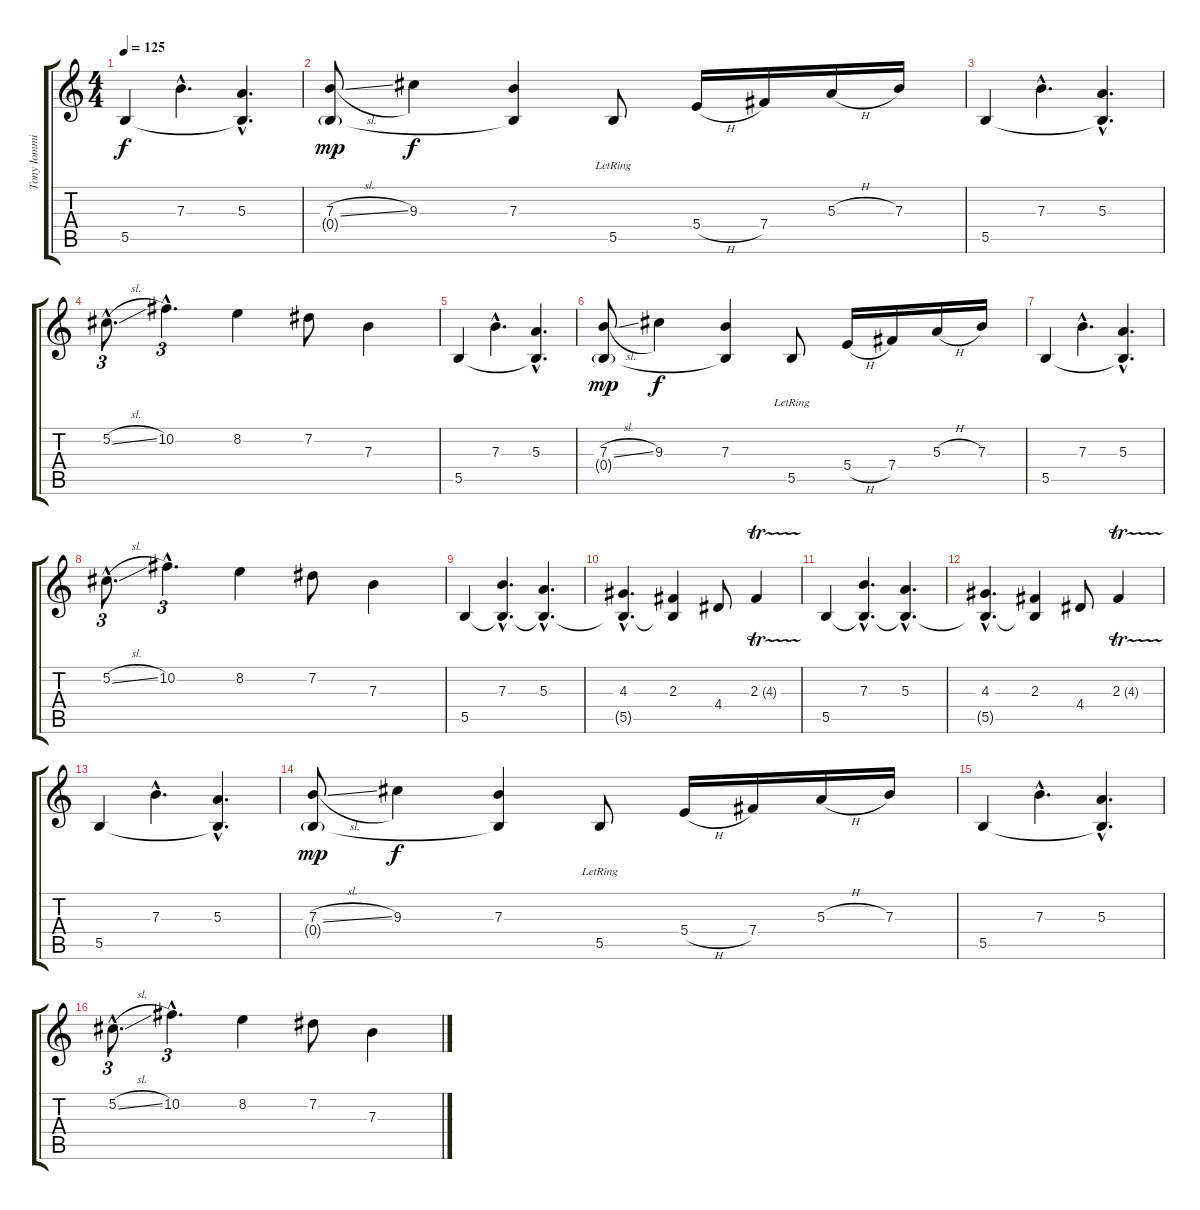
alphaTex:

\track ("Tony Iommi" "Tony Iommi") {instrument overdrivenguitar}
\staff {score tabs}
\tuning (Db4 Ab3 E3 B2 Gb2 Db2) {hide}
\ts (4 4)
\tempo 125
\clef g2
\ks c
5.5.4{dy f} 7.3{hac}.4{d} (5.3{hac} 5.5{hac t}).4{d} |
(7.3{sl} 0.4{g}).8{dy mp} 9.3.4{dy f} (7.3 0.4{t}).4 5.5{lr}.8 5.4{h}.16 7.4.16 5.3{h}.16 7.3.16 |
5.5.4 7.3{hac}.4{d} (5.3{hac} 5.5{hac t}).4{d} |
5.2{sl hac}.8{d tu (3 2)} 10.2{hac}.4{d tu (3 2)} 8.2.4 7.2.8 7.3.4 |
5.5.4 7.3{hac}.4{d} (5.3{hac} 5.5{hac t}).4{d} |
(7.3{sl} 0.4{g}).8{dy mp} 9.3.4{dy f} (7.3 0.4{t}).4 5.5{lr}.8 5.4{h}.16 7.4.16 5.3{h}.16 7.3.16 |
5.5.4 7.3{hac}.4{d} (5.3{hac} 5.5{hac t}).4{d} |
5.2{sl hac}.8{d tu (3 2)} 10.2{hac}.4{d tu (3 2)} 8.2.4 7.2.8 7.3.4 |
5.5.4 (7.3{hac} 5.5{hac t}).4{d} (5.3{hac} 5.5{hac t}).4{d} |
(4.3{hac} 5.5{hac t}).4{d} (2.3 5.5{t}).4 4.4.8 2.3{tr (4 16)}.4 |
5.5.4 (7.3{hac} 5.5{hac t}).4{d} (5.3{hac} 5.5{hac t}).4{d} |
(4.3{hac} 5.5{hac t}).4{d} (2.3 5.5{t}).4 4.4.8 2.3{tr (4 16)}.4 |
5.5.4 7.3{hac}.4{d} (5.3{hac} 5.5{hac t}).4{d} |
(7.3{sl} 0.4{g}).8{dy mp} 9.3.4{dy f} (7.3 0.4{t}).4 5.5{lr}.8 5.4{h}.16 7.4.16 5.3{h}.16 7.3.16 |
5.5.4 7.3{hac}.4{d} (5.3{hac} 5.5{hac t}).4{d} |
5.2{sl hac}.8{d tu (3 2)} 10.2{hac}.4{d tu (3 2)} 8.2.4 7.2.8 7.3.4
